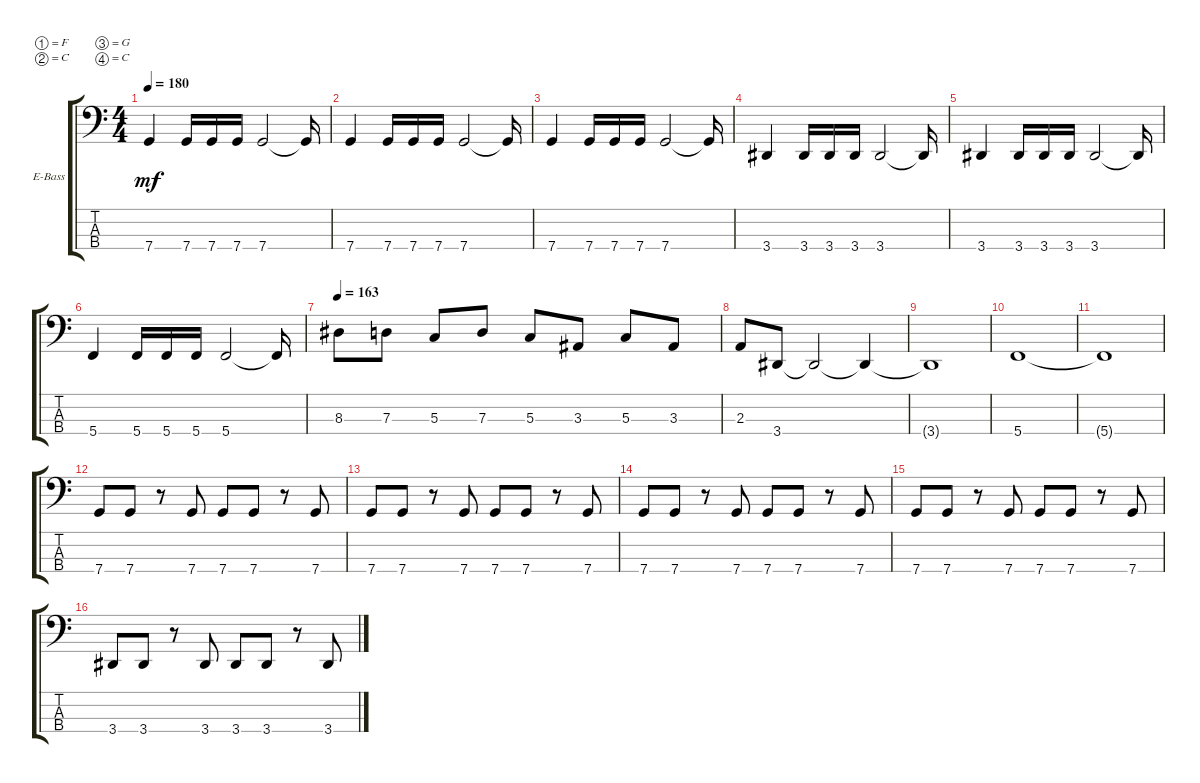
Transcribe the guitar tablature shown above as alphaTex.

\defaultSystemsLayout 4
\bracketExtendMode groupsimilarinstruments
\firstSystemTrackNameOrientation horizontal
\otherSystemsTrackNameOrientation horizontal
\track ("Electric Bass" "E-Bass") {instrument electricbassfinger}
\staff {score tabs}
\tuning (F2 C2 G1 C1)
\ts (4 4)
\tempo 180
\clef f4
\ks c
7.4.4{dy mf} 7.4.16 7.4.16 7.4.16 7.4.2 7.4{t}.16 |
7.4.4 7.4.16 7.4.16 7.4.16 7.4.2 7.4{t}.16 |
7.4.4 7.4.16 7.4.16 7.4.16 7.4.2 7.4{t}.16 |
3.4.4 3.4.16 3.4.16 3.4.16 3.4.2 3.4{t}.16 |
3.4.4 3.4.16 3.4.16 3.4.16 3.4.2 3.4{t}.16 |
5.4.4 5.4.16 5.4.16 5.4.16 5.4.2 5.4{t}.16 |
\tempo 163
8.3.8 7.3.8 5.3.8 7.3.8 5.3.8 3.3.8 5.3.8 3.3.8 |
2.3.8 3.4.8 3.4{t}.2 3.4{t}.4 |
3.4{t}.1 |
5.4.1 |
5.4{t}.1 |
7.4.8 7.4.8 r.8 7.4.8 7.4.8 7.4.8 r.8 7.4.8 |
7.4.8 7.4.8 r.8 7.4.8 7.4.8 7.4.8 r.8 7.4.8 |
7.4.8 7.4.8 r.8 7.4.8 7.4.8 7.4.8 r.8 7.4.8 |
7.4.8 7.4.8 r.8 7.4.8 7.4.8 7.4.8 r.8 7.4.8 |
3.4.8 3.4.8 r.8 3.4.8 3.4.8 3.4.8 r.8 3.4.8
